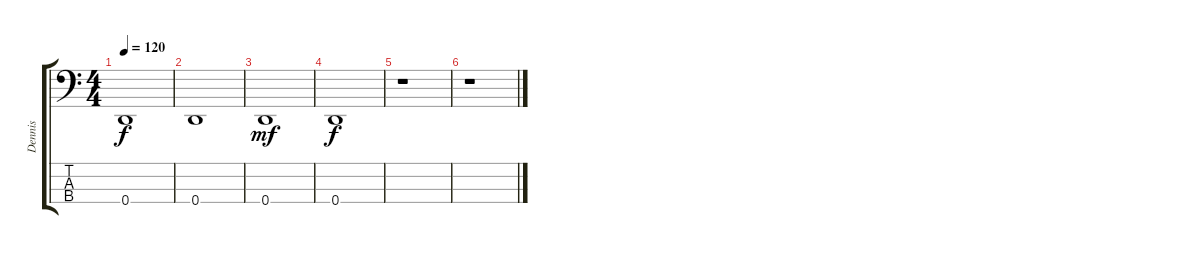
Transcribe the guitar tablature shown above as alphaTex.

\track ("Dennis" "Dennis") {instrument electricbassfinger}
\staff {score tabs}
\tuning (G2 D2 A1 D1) {hide}
\ts (4 4)
\tempo 120
\clef f4
\ks c
0.4.1{dy f} |
0.4.1 |
0.4.1{dy mf} |
0.4.1{dy f} |
r.1 |
r.1
